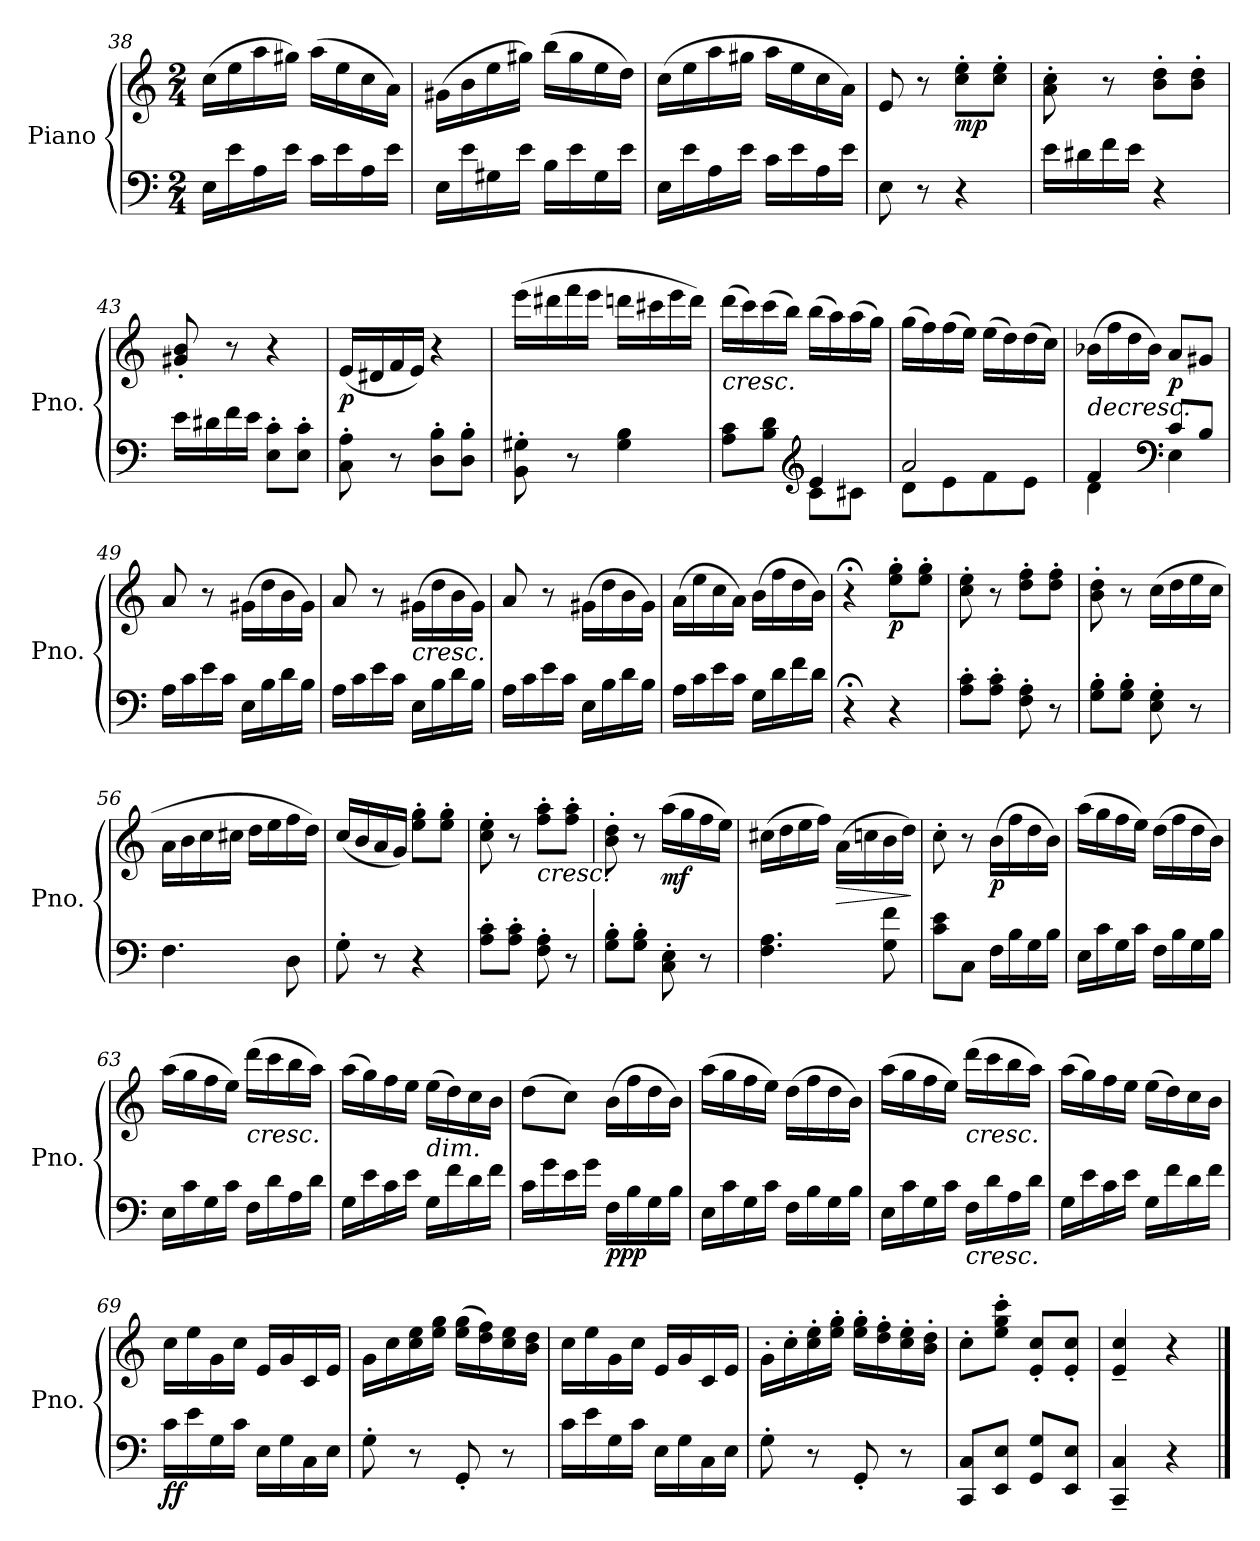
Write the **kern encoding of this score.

**kern	**kern	**dynam
*part1	*part1	*part1
*staff2	*staff1	*staff1/2
*I"Piano	*	*
*I'Pno.	*	*
!!LO:LB:g=z
*clefF4	*clefG2	*
*k[]	*k[]	*
*M2/4	*M2/4	*
=38	=38	=38
16E\LL	(>16cc\LL	.
16e\	16ee\	.
16A\	16aa\	.
16e\JJ	16gg#X\JJ)	.
16c\LL	(>16aa\LL	.
16e\	16ee\	.
16A\	16cc\	.
16e\JJ	16a\JJ)	.
=39	=39	=39
16E\LL	(>16g#X\LL	.
16e\	16b\	.
16G#X\	16ee\	.
16e\JJ	16gg#X\JJ)	.
16B\LL	(>16bb\LL	.
16e\	16gg#\	.
16G#\	16ee\	.
16e\JJ	16dd\JJ)	.
=40	=40	=40
16E\LL	(>16cc\LL	.
16e\	16ee\	.
16A\	16aa\	.
16e\JJ	16gg#X\JJ	.
16c\LL	16aa\LL	.
16e\	16ee\	.
16A\	16cc\	.
16e\JJ	16a\JJ)	.
=41	=41	=41
8E\	8e/	.
8r	8r	.
!	!	!LO:DY:b
4r	8cc\' 8ee\'L	mp
.	8cc\' 8ee\'J	.
=42	=42	=42
16e\LL	8a\' 8cc\'	.
16d#X\	.	.
16f\	8r	.
16e\JJ	.	.
4r	8b\' 8dd\'L	.
.	8b\' 8dd\'J	.
!!LO:LB:g=z
=43	=43	=43
16e\LL	8g#X/' 8b/'	.
16d#X\	.	.
16f\	8r	.
16e\JJ	.	.
8E\' 8c\'L	4r	.
8E\' 8c\'J	.	.
=44	=44	=44
!	!	!LO:DY:b
8C\' 8A\'	(<16e/LL	p
.	16d#X/	.
8r	16f/	.
.	16e/JJ)	.
8D\' 8B\'L	4r	.
8D\' 8B\'J	.	.
=45	=45	=45
8BB\' 8G#X\'	(>16eee\LL	.
.	16ddd#X\	.
8r	16fff\	.
.	16eee\JJ	.
4G#\ 4B\	16dddn\LL	.
.	16ccc#X\	.
.	16eee\	.
.	16ddd\JJ)	.
=46	=46	=46
*^	*	*
!	!	!LO:TX:b:i:t=cresc.	!
8A\ 8c\L	4ryy	(>16ddd\LL	.
.	.	16ccc\)	.
8B\ 8d\J	.	(>16ccc\	.
.	.	16bb\JJ)	.
*clefG2	*	*	*
4e/	8c\L	(>16bb\LL	.
.	.	16aa\)	.
.	8c#X\J	(>16aa\	.
.	.	16gg\JJ)	.
=47	=47	=47	=47
2a/	8d\L	(>16gg\LL	.
.	.	16ff\)	.
.	8e\	(>16ff\	.
.	.	16ee\JJ)	.
.	8f\	(>16ee\LL	.
.	.	16dd\)	.
.	8e\J	(>16dd\	.
.	.	16cc\JJ)	.
!!LO:LB:g=z
=48	=48	=48	=48
!	!	!	!LO:HP:b
4f/	4d\	(>16b-X\LL	>
.	.	16ff\	.
.	.	16dd\	.
.	.	16b-\JJ)	.
*clefF4	*	*	*
!	!	!	!LO:DY:b
8c/L	4E\	8a/L	p
8B/J	.	8g#X/J	.
*v	*v	*	*
.	.	]
=49	=49	=49
16A\LL	8a/	.
16c\	.	.
16e\	8r	.
16c\JJ	.	.
16E\LL	(>16g#X\LL	.
16B\	16dd\	.
16d\	16b\	.
16B\JJ	16g#\JJ)	.
=50	=50	=50
16A\LL	8a/	.
16c\	.	.
16e\	8r	.
16c\JJ	.	.
!	!LO:TX:b:i:t=cresc.	!
16E\LL	(>16g#X\LL	.
16B\	16dd\	.
16d\	16b\	.
16B\JJ	16g#\JJ)	.
=51	=51	=51
16A\LL	8a/	.
16c\	.	.
16e\	8r	.
16c\JJ	.	.
16E\LL	(>16g#X\LL	.
16B\	16dd\	.
16d\	16b\	.
16B\JJ	16g#\JJ)	.
=52	=52	=52
16A\LL	(>16a\LL	.
16c\	16ee\	.
16e\	16cc\	.
16c\JJ	16a\JJ)	.
16G\LL	(>16b\LL	.
16d\	16ff\	.
16f\	16dd\	.
16d\JJ	16b\JJ)	.
=53	=53	=53
4r;<	4r;<	.
!	!	!LO:DY:b
4r	8ee\' 8gg\'L	p
.	8ee\' 8gg\'J	.
!!LO:LB:g=z
=54	=54	=54
8A\' 8c\'L	8cc\' 8ee\'	.
8A\' 8c\'J	8r	.
8F\' 8A\'	8dd\' 8ff\'L	.
8r	8dd\' 8ff\'J	.
=55	=55	=55
8G\' 8B\'L	8b\' 8dd\'	.
8G\' 8B\'J	8r	.
8E\' 8G\'	(>16cc\LL	.
.	16dd\	.
8r	16ee\	.
.	16cc\JJ	.
=56	=56	=56
4.F\	16a\LL	.
.	16b\	.
.	16cc\	.
.	16cc#X\JJ	.
.	16dd\LL	.
.	16ee\	.
8D\	16ff\	.
.	16dd\JJ)	.
=57	=57	=57
8G'\	(<16cc/LL	.
.	16b/	.
8r	16a/	.
.	16g/JJ)	.
4r	8ee\' 8gg\'L	.
.	8ee\' 8gg\'J	.
=58	=58	=58
8A\' 8c\'L	8cc\' 8ee\'	.
8A\' 8c\'J	8r	.
!	!LO:TX:b:i:t=cresc.	!
8F\' 8A\'	8ff\' 8aa\'L	.
8r	8ff\' 8aa\'J	.
=59	=59	=59
8G\' 8B\'L	8b\' 8dd\'	.
8G\' 8B\'J	8r	.
!	!	!LO:DY:b
8C\' 8E\'	(>16aa\LL	mf
.	16gg\	.
8r	16ff\	.
.	16ee\JJ)	.
=60	=60	=60
4.F\ 4.A\	(>16cc#X\LL	.
.	16dd\	.
.	16ee\	.
.	16ff\JJ)	.
!	!	!LO:HP:b
.	(>16a\LL	>
.	16ccn\	.
8G\ 8f\	16b\	.
.	16dd\JJ)	.
.	.	]
!!LO:PB:g=z
=61	=61	=61
8c\ 8e\L	8cc'\	.
8C\J	8r	.
!	!	!LO:DY:b
16F\LL	(>16b\LL	p
16B\	16ff\	.
16G\	16dd\	.
16B\JJ	16b\JJ)	.
=62	=62	=62
16E\LL	(>16aa\LL	.
16c\	16gg\	.
16G\	16ff\	.
16c\JJ	16ee\JJ)	.
16F\LL	(>16dd\LL	.
16B\	16ff\	.
16G\	16dd\	.
16B\JJ	16b\JJ)	.
=63	=63	=63
16E\LL	(>16aa\LL	.
16c\	16gg\	.
16G\	16ff\	.
16c\JJ	16ee\JJ)	.
!	!LO:TX:b:i:t=cresc.	!
16F\LL	(>16ddd\LL	.
16d\	16ccc\	.
16A\	16bb\	.
16d\JJ	16aa\JJ)	.
=64	=64	=64
16G\LL	(>16aa\LL	.
16e\	16gg\)	.
16c\	16ff\	.
16e\JJ	16ee\JJ	.
!	!LO:TX:b:i:t=dim.	!
16G\LL	(>16ee\LL	.
16f\	16dd\)	.
16d\	16cc\	.
16f\JJ	16b\JJ	.
=65	=65	=65
16c\LL	(>8dd\L	.
16g\	.	.
16e\	8cc\J)	.
16g\JJ	.	.
!	!	!LO:DY:b=2
!	!	!LO:DY:n=1:b
16F\LL	(>16b\LL	pp p
16B\	16ff\	.
16G\	16dd\	.
16B\JJ	16b\JJ)	.
!!LO:LB:g=z
=66	=66	=66
16E\LL	(>16aa\LL	.
16c\	16gg\	.
16G\	16ff\	.
16c\JJ	16ee\JJ)	.
16F\LL	(>16dd\LL	.
16B\	16ff\	.
16G\	16dd\	.
16B\JJ	16b\JJ)	.
=67	=67	=67
16E\LL	(>16aa\LL	.
16c\	16gg\	.
16G\	16ff\	.
16c\JJ	16ee\JJ)	.
!	!LO:TX:b:i:t=cresc.	!
!LO:TX:b:i:t=cresc.	!	!
16F\LL	(>16ddd\LL	.
16d\	16ccc\	.
16A\	16bb\	.
16d\JJ	16aa\JJ)	.
=68	=68	=68
16G\LL	(>16aa\LL	.
16e\	16gg\)	.
16c\	16ff\	.
16e\JJ	16ee\JJ	.
16G\LL	(>16ee\LL	.
16f\	16dd\)	.
16d\	16cc\	.
16f\JJ	16b\JJ	.
=69	=69	=69
!	!	!LO:DY:b=2
!	!	!LO:DY:n=1:b
16c\LL	16cc\LL	f f
16e\	16ee\	.
16G\	16g\	.
16c\JJ	16cc\JJ	.
16E\LL	16e/LL	.
16G\	16g/	.
16C\	16c/	.
16E\JJ	16e/JJ	.
!!LO:LB:g=z
=70	=70	=70
8G'\	16g\LL	.
.	16cc\	.
8r	16cc\ 16ee\	.
.	16ee\ 16gg\JJ	.
8GG'/	(>16ee\ 16gg\LL	.
.	16dd\ 16ff\)	.
8r	16cc\ 16ee\	.
.	16b\ 16dd\JJ	.
=71	=71	=71
16c\LL	16cc\LL	.
16e\	16ee\	.
16G\	16g\	.
16c\JJ	16cc\JJ	.
16E\LL	16e/LL	.
16G\	16g/	.
16C\	16c/	.
16E\JJ	16e/JJ	.
=72	=72	=72
8G'\	16g'\LL	.
.	16cc'\	.
8r	16cc\' 16ee\'	.
.	16ee\' 16gg\'JJ	.
8GG'/	16ee\' 16gg\'LL	.
.	16dd\' 16ff\'	.
8r	16cc\' 16ee\'	.
.	16b\' 16dd\'JJ	.
=73	=73	=73
8CC/ 8C/L	8cc'\L	.
8EE/ 8E/J	8ee\' 8gg\' 8ccc\'J	.
8GG/ 8G/L	8e/' 8cc/'L	.
8EE/ 8E/J	8e/' 8cc/'J	.
=74	=74	=74
4CC/~ 4C/~	4e/~ 4cc/~	.
4r	4r	.
==	==	==
*-	*-	*-
